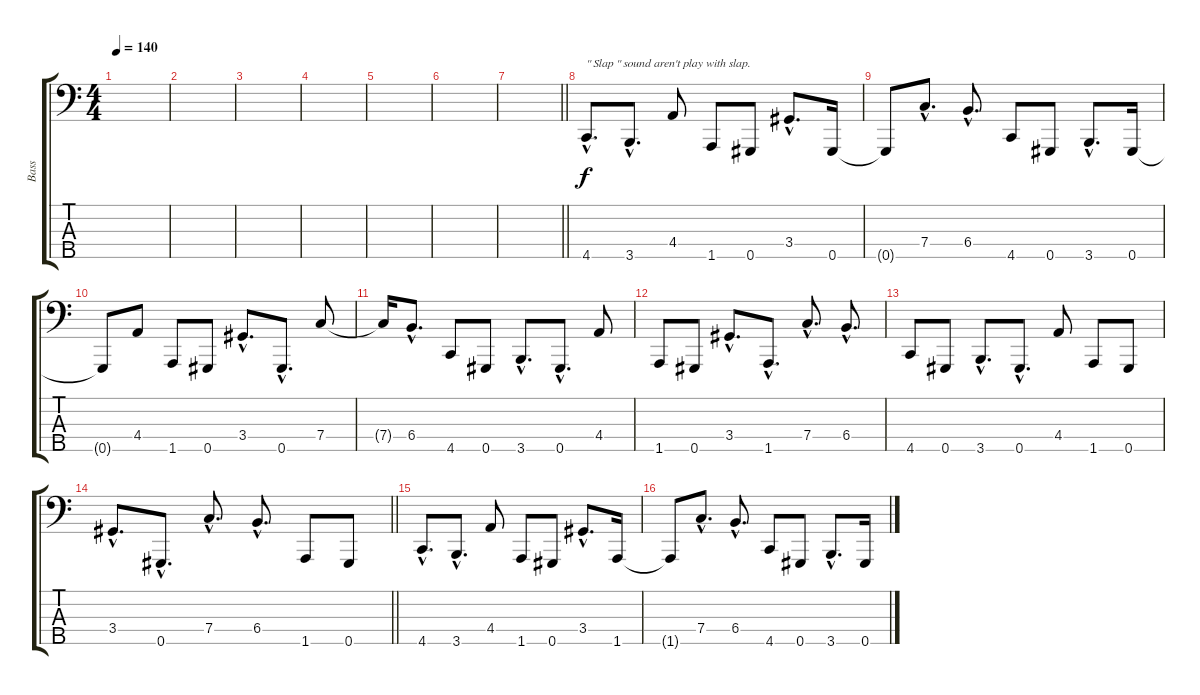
\track ("Bass" "Bass") {instrument electricbasspick}
\staff {score tabs}
\tuning (Ab2 Eb2 Bb1 F1 Ab0) {hide}
\ts (4 4)
\section ("" "")
\tempo 140
\clef f4
\ks c
|
|
|
|
|
|
\barLineRight lightlight
|
\section ("" "")
4.5{hac}.8{d txt "\" Slap \" sound aren't play with slap."} 3.5{hac}.8{d} 4.4.8{instrument slapbass1} 1.5.8{instrument electricbasspick} 0.5.8 3.4{hac}.8{d instrument slapbass1} 0.5.16{instrument electricbasspick} |
0.5{t}.8 7.4{hac}.8{d instrument slapbass1} 6.4{hac}.8{d} 4.5.8{instrument electricbasspick} 0.5.8 3.5{hac}.8{d} 0.5.16 |
0.5{t}.8 4.4.8{instrument slapbass1} 1.5.8{instrument electricbasspick} 0.5.8 3.4{hac}.8{d instrument slapbass1} 0.5{hac}.8{d instrument electricbasspick} 7.4.8{instrument slapbass1} |
7.4{t}.16 6.4{hac}.8{d} 4.5.8{instrument electricbasspick} 0.5.8 3.5{hac}.8{d} 0.5{hac}.8{d} 4.4.8{instrument slapbass1} |
1.5.8{instrument electricbasspick} 0.5.8 3.4{hac}.8{d instrument slapbass1} 1.5{hac}.8{d instrument electricbasspick} 7.4{hac}.8{d instrument slapbass1} 6.4{hac}.8{d} |
4.5.8{instrument electricbasspick} 0.5.8 3.5{hac}.8{d} 0.5{hac}.8{d} 4.4.8{instrument slapbass1} 1.5.8{instrument electricbasspick} 0.5.8 |
\barLineRight lightlight
3.4{hac}.8{d instrument slapbass1} 0.5{hac}.8{d instrument electricbasspick} 7.4{hac}.8{d instrument slapbass1} 6.4{hac}.8{d} 1.5.8{instrument electricbasspick} 0.5.8 |
\section ("" "")
4.5{hac}.8{d} 3.5{hac}.8{d} 4.4.8{instrument slapbass1} 1.5.8{instrument electricbasspick} 0.5.8 3.4{hac}.8{d instrument slapbass1} 1.5.16{instrument electricbasspick} |
1.5{t}.8 7.4{hac}.8{d instrument slapbass1} 6.4{hac}.8{d} 4.5.8{instrument electricbasspick} 0.5.8 3.5{hac}.8{d} 0.5.16
